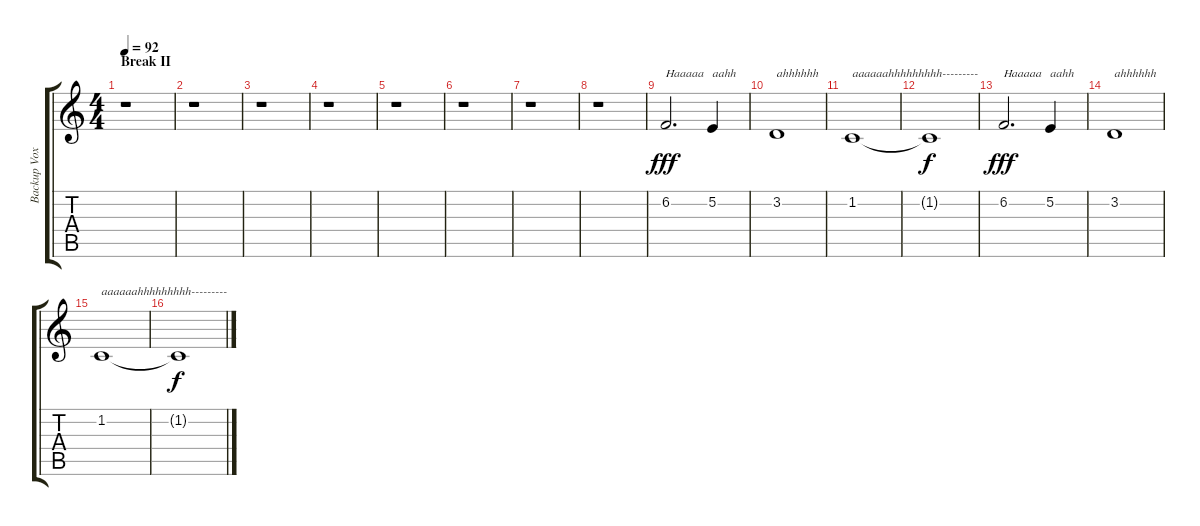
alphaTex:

\track ("Backup Vox" "Backup Vox") {instrument lead1square}
\staff {score tabs}
\tuning (E4 B3 G3 D3 A2 E2) {hide}
\ts (4 4)
\section ("" "Break II")
\tempo 92
\clef g2
\ks c
r.1{dy f} |
r.1 |
r.1 |
r.1 |
r.1 |
r.1 |
r.1 |
r.1 |
6.2.2{d txt "Haaaaa" dy fff} 5.2.4{txt "aahh"} |
3.2.1{txt "ahhhhhh"} |
1.2.1{txt "aaaaaahhhhhhhhh---------"} |
1.2{t}.1{dy f} |
6.2.2{d txt "Haaaaa" dy fff} 5.2.4{txt "aahh"} |
3.2.1{txt "ahhhhhh"} |
1.2.1{txt "aaaaaahhhhhhhhh---------"} |
1.2{t}.1{dy f}
